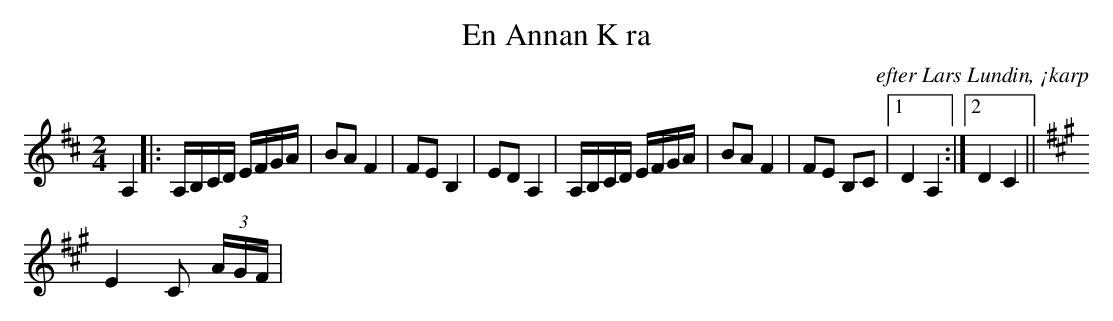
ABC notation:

X:1
T:En Annan K ra
O:efter Lars Lundin, ¡karp
M:2/4
L:1/8
K:D
A,2 |: A,/B,/C/D/ E/F/G/A/ | BA F2 | FE B,2 | ED A,2 | A,/B,/C/D/ E/F/G/A/ | BA F2 | FE B,C |1 D2 A,2 :|2 D2 C2 ||
K:A
E2 C (3A/G/F/ |
